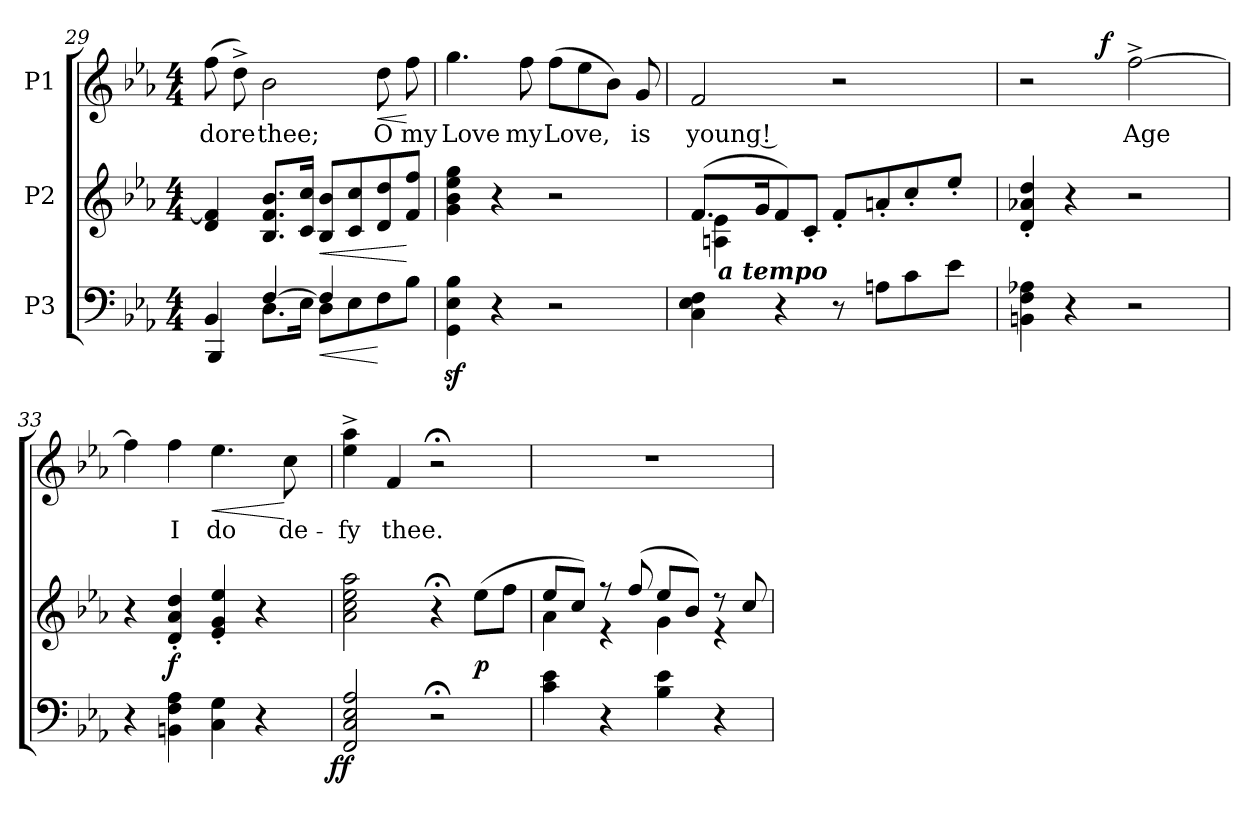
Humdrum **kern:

**kern	**dynam	**kern	**dynam	**kern	**text	**dynam
*part3	*part3	*part2	*part2	*part1	*part1	*part1
*staff3	*staff3	*staff2	*staff2	*staff1	*staff1	*staff1
*I"P3	*	*I"P2	*	*I"P1	*	*
*clefF4	*	*clefG2	*	*clefG2	*	*
*k[b-e-a-]	*	*k[b-e-a-]	*	*k[b-e-a-]	*	*
*E-:	*	*E-:	*	*E-:	*	*
*M4/4	*	*M4/4	*	*M4/4	*	*
=29	=29	=29	=29	=29	=29	=29
*^	*	*	*	*	*	*
!	!	!	!	!	!	!LO:LY:b:color=#000000	!
4BB-i/	4BBB-i/	.	4di/ 4fi]	.	(8ffi\	-dore	.
.	.	.	.	.	8dd^i\)	.	.
!	!	!	!	!	!	!LO:LY:b:color=#000000	!
[4Fi/	8.Di\L	.	8.B-i/ 8.fi 8.b-iL	.	2b-i\	thee;	.
.	16E-i\Jk	.	16ci/ 16cciJk	.	.	.	.
!	!	!LO:HP:b	!	!LO:HP:b	!	!	!
4Fi/]	8Di\L	<	8B-i/ 8b-iL	<	.	.	.
.	8E-i\	.	8ci/ 8cci	.	.	.	.
!	!	!	!	!	!	!LO:LY:b:color=#000000	!LO:HP:b
4ryy	8Fi\	[	8di/ 8ddi	.	8ddi\	O	<
!	!	!	!	!	!	!LO:LY:b:color=#000000	!
.	8B-i\J	.	8fi/ 8ffiJ	[	8ffi\	my	[
*v	*v	*	*	*	*	*	*
=30	=30	=30	=30	=30	=30	=30
*^	*	*	*	*	*	*
!	!	!	!	!	!	!LO:LY:b:color=#000000	!
*v	*v	*	*	*	*	*	*
4GGi\z 4E-iz 4B-iz	.	4gi\ 4b-i 4ee-i 4ggi	.	4.ggi\	Love	.
4r	.	4r	.	.	.	.
!	!	!	!	!	!LO:LY:b:color=#000000	!
.	.	.	.	8ffi\	my	.
!	!	!	!	!	!LO:LY:b:color=#000000	!
2r	.	2r	.	(8ffi\L	Love,	.
.	.	.	.	8ee-i\	.	.
.	.	.	.	8b-i\J)	.	.
!	!	!	!	!	!LO:LY:b:color=#000000	!
.	.	.	.	8gi/	is	.
!!LO:LB:g=z
=31	=31	=31	=31	=31	=31	=31
*	*	*^	*	*	*	*
!	!	!	!	!	!	!LO:LY:b:color=#000000	!
*^	*	*	*	*	*^	*	*
4Ci\ 4E-i 4Fi	16ryy	.	(8.fi/L	4Ani\ 4e-i	.	2fi/	16ryy	young !	.
.	128.ryy	.	.	.	.	.	64ryy	.	.
!	!LO:TX:a:Bi:t=a tempo	!	!	!	!	!	!	!	!
.	2ryy	.	.	.	.	.	.	.	.
.	.	.	.	.	.	.	128ryy	.	.
.	.	.	.	.	.	.	256ryy	.	.
.	.	.	.	.	.	.	1024ryy	.	.
*	*	*	*	*	*	*MM80	*	*	*
.	.	.	.	.	.	.	2ryy	.	.
.	.	.	16gi/k	.	.	.	.	.	.
4r	.	.	8fi/)	4ryy	.	.	.	.	.
.	.	.	8c'i/J	.	.	.	.	.	.
8r	.	.	8f'i/L	4ryy	.	2r	.	.	.
.	4ryy	.	.	.	.	.	.	.	.
.	.	.	.	.	.	.	4ryy	.	.
8Ani\L	.	.	8an'i/	.	.	.	.	.	.
8ci\	.	.	8cc'i/	4ryy	.	.	.	.	.
.	8ryy	.	.	.	.	.	.	.	.
.	.	.	.	.	.	.	8ryy	.	.
8e-i\J	.	.	8ee-'i/J	.	.	.	.	.	.
.	32ryy	.	.	.	.	.	.	.	.
.	.	.	.	.	.	.	32ryy	.	.
.	64ryy	.	.	.	.	.	.	.	.
.	256ryy	.	.	.	.	.	.	.	.
.	.	.	.	.	.	.	512.ryy	.	.
*v	*v	*	*	*	*	*	*	*	*
*	*	*v	*v	*	*	*	*	*
=32	=32	=32	=32	=32	=32	=32	=32
4BBni\ 4Fi 4A-Xi	.	4di/' 4a-Xi' 4ddi'	.	2r	4ryy	.	.
4r	.	4r	.	.	8ryy	.	.
.	.	.	.	.	128.ryy	.	.
.	.	.	.	.	2ryy	.	f
!	!	!	!	!	!	!LO:LY:b:color=#000000	!
2r	.	2r	.	[2ff^i\	.	Age	.
.	.	.	.	.	16ryy	.	.
.	.	.	.	.	32ryy	.	.
.	.	.	.	.	64ryy	.	.
.	.	.	.	.	256ryy	.	.
*	*	*	*	*v	*v	*	*
=33	=33	=33	=33	=33	=33	=33
*^	*	*	*	*	*	*
4r	2ryy	.	4r	.	4ffi\]	.	.
!	!	!	!	!	!	!LO:LY:b:color=#000000	!
4BBni\ 4Fi 4A-i	.	.	4di/' 4a-i' 4ddi'	f	4ffi\	I	.
!	!	!	!	!	!	!LO:LY:b:color=#000000	!LO:HP:b
4Ci\ 4Gi	4ryy	.	4e-i/' 4gi' 4ee-i'	.	4.ee-i\	do	<
4r	8ryy	.	4r	.	.	.	.
!	!	!	!	!	!	!LO:LY:b:color=#000000	!
.	16ryy	.	.	.	8cci\	de-	[
.	32ryy	.	.	.	.	.	.
.	64ryy	.	.	.	.	.	.
.	128...ryy	.	.	.	.	.	.
.	1024ryy	ff	.	.	.	.	.
*v	*v	*	*	*	*	*	*
=34	=34	=34	=34	=34	=34	=34
*^	*	*	*	*	*	*
!	!	!	!	!	!	!LO:LY:b:color=#000000	!
*v	*v	*	*	*	*	*	*
2FFi/ 2Ci 2E-i 2A-i	.	2a-i\ 2cci 2ee-i 2aa-i	.	4ee-i\^ 4aa-i^	-fy	.
!	!	!	!	!	!LO:LY:b:color=#000000	!
.	.	.	.	4fi/	thee.	.
2r;	.	4r;	.	2r;	.	.
.	.	(8ee-i\L	p	.	.	.
.	.	8ffi\J	.	.	.	.
!!LO:PB:g=z
=35	=35	=35	=35	=35	=35	=35
*	*	*^	*	*	*	*
4ci\ 4e-i	.	8ee-i/L	4a-i\	.	1r	.	.
.	.	8cci/J)	.	.	.	.	.
4r	.	8r	4r	.	.	.	.
.	.	(8ffi/	.	.	.	.	.
4B-i\ 4e-i	.	8ee-i/L	4gi\	.	.	.	.
.	.	8b-i/J)	.	.	.	.	.
4r	.	8r	4r	.	.	.	.
.	.	8cci/	.	.	.	.	.
*	*	*v	*v	*	*	*	*
=	=	=	=	=	=	=
*-	*-	*-	*-	*-	*-	*-
